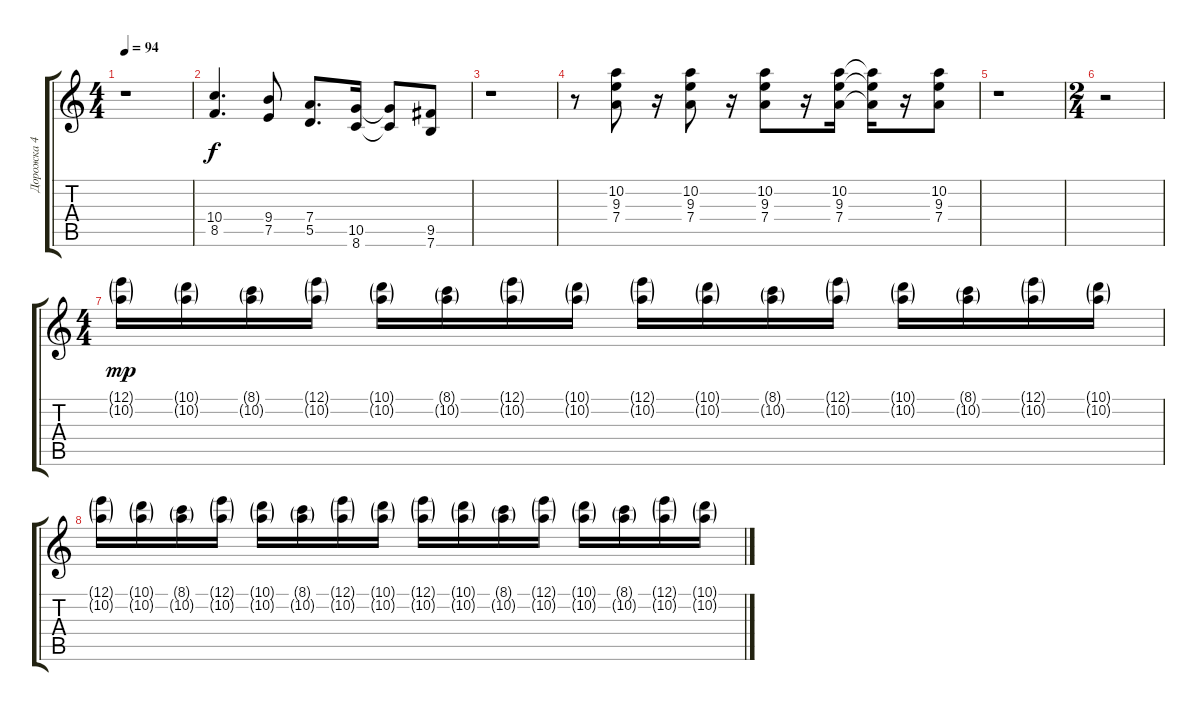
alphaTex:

\track ("Дорожка 4" "Дорожка 4") {instrument overdrivenguitar}
\staff {score tabs}
\tuning (E4 B3 G3 D3 A2 E2) {hide}
\ts (4 4)
\tempo 94
\clef g2
\ks c
r.1{dy f} |
(10.4 8.5).4{d} (9.4 7.5).8 (7.4 5.5).8{d} (10.5 8.6).16 (10.5{t} 8.6{t}).8 (9.5 7.6).8 |
r.1 |
r.8 (10.2 9.3 7.4).8 r.16 (10.2 9.3 7.4).8 r.16 (10.2 9.3 7.4).8 r.16 (10.2 9.3 7.4).16 (10.2{t} 9.3{t} 7.4{t}).16 r.16 (10.2 9.3 7.4).8 |
r.1 |
\ts (2 4)
r.2 |
\ts (4 4)
(12.1{g} 10.2{g}).16{dy mp} (10.1{g} 10.2{g}).16 (8.1{g} 10.2{g}).16 (12.1{g} 10.2{g}).16 (10.1{g} 10.2{g}).16 (8.1{g} 10.2{g}).16 (12.1{g} 10.2{g}).16 (10.1{g} 10.2{g}).16 (12.1{g} 10.2{g}).16 (10.1{g} 10.2{g}).16 (8.1{g} 10.2{g}).16 (12.1{g} 10.2{g}).16 (10.1{g} 10.2{g}).16 (8.1{g} 10.2{g}).16 (12.1{g} 10.2{g}).16 (10.1{g} 10.2{g}).16 |
(12.1{g} 10.2{g}).16 (10.1{g} 10.2{g}).16 (8.1{g} 10.2{g}).16 (12.1{g} 10.2{g}).16 (10.1{g} 10.2{g}).16 (8.1{g} 10.2{g}).16 (12.1{g} 10.2{g}).16 (10.1{g} 10.2{g}).16 (12.1{g} 10.2{g}).16 (10.1{g} 10.2{g}).16 (8.1{g} 10.2{g}).16 (12.1{g} 10.2{g}).16 (10.1{g} 10.2{g}).16 (8.1{g} 10.2{g}).16 (12.1{g} 10.2{g}).16 (10.1{g} 10.2{g}).16
